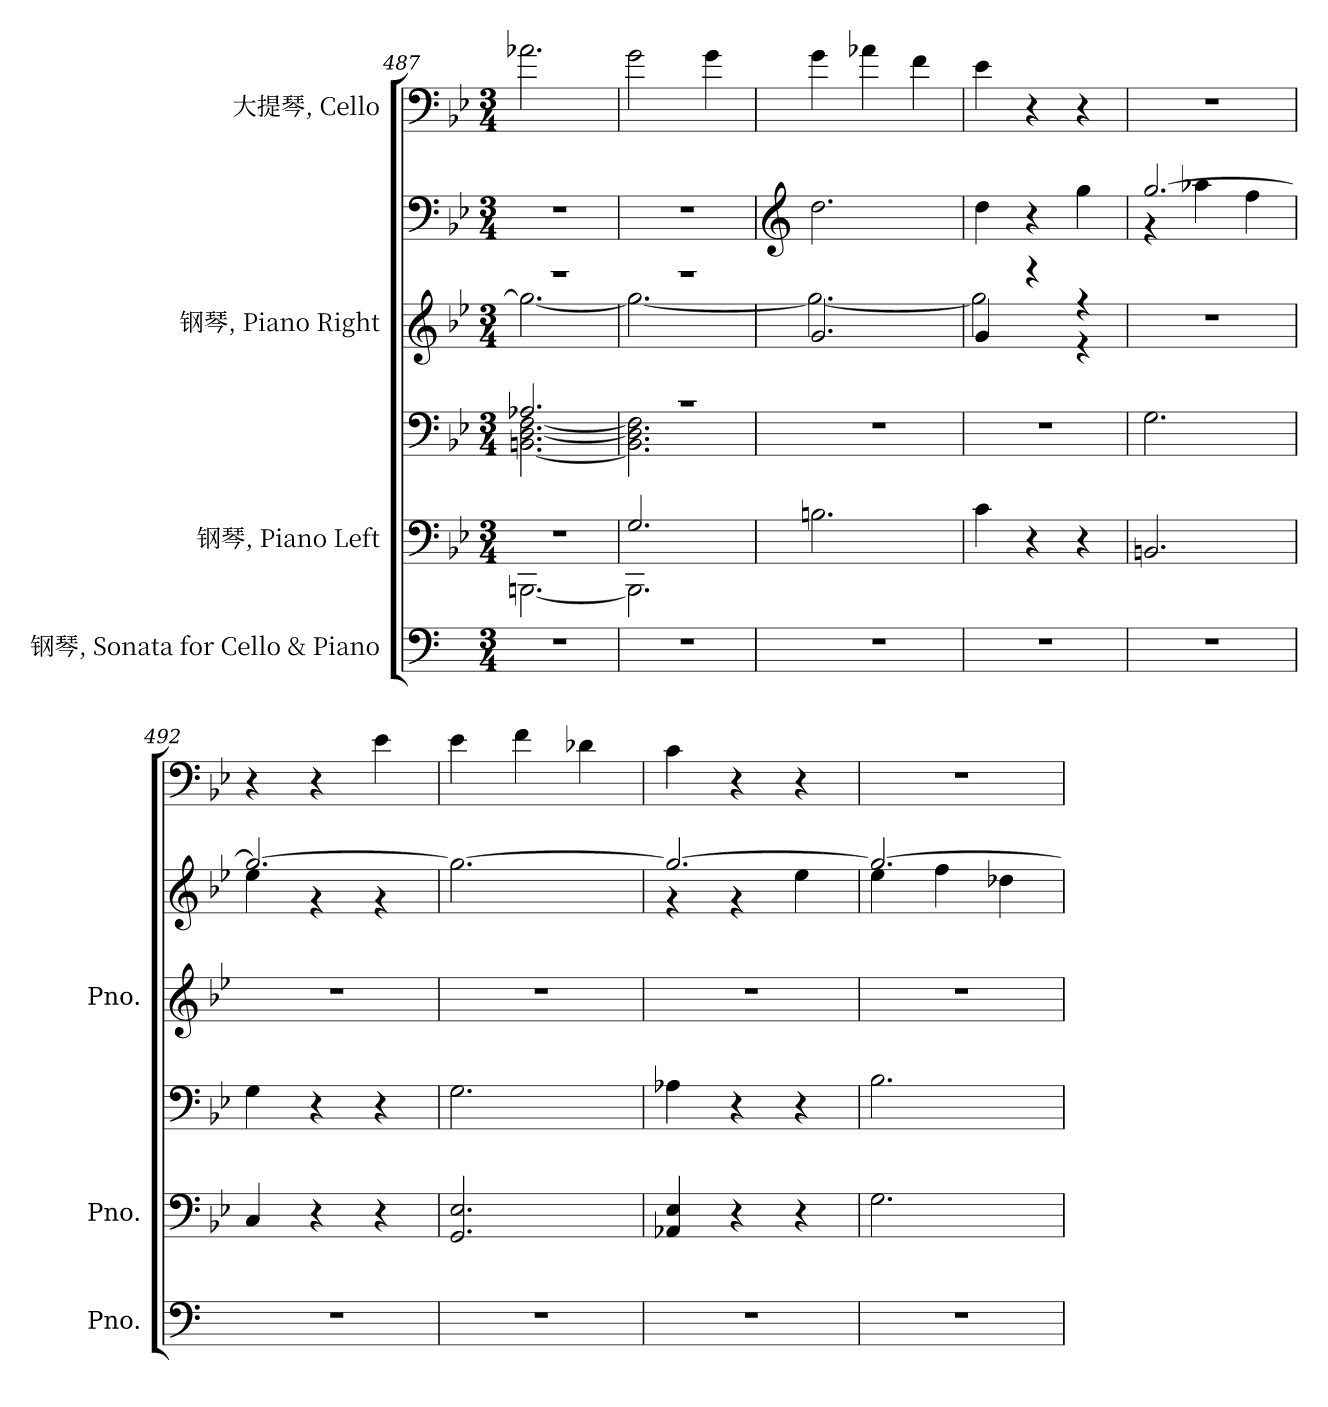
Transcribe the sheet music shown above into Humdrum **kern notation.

**kern	**kern	**kern	**kern	**kern	**kern
*part4	*part3	*part3	*part2	*part2	*part1
*staff6	*staff5	*staff4	*staff3	*staff2	*staff1
*I"钢琴, Sonata for Cello &amp; Piano	*I"钢琴, Piano Left	*	*I"钢琴, Piano Right	*	*I"大提琴, Cello
*I'Pno.	*I'Pno.	*	*I'Pno.	*	*
*clefF4	*clefF4	*clefF4	*clefG2	*clefF4	*clefF4
*k[]	*k[b-e-]	*k[b-e-]	*k[b-e-]	*k[b-e-]	*k[b-e-]
*M3/4	*M3/4	*M3/4	*M3/4	*M3/4	*M3/4
=487	=487	=487	=487	=487	=487
*	*^	*^	*^	*	*
2.r	2.r	[2.BBBn\	2.A-X/	[2.BBn\ [2.D\ [2.F\	2.r	2.gg\_	2.r	2.a-X\
=488	=488	=488	=488	=488	=488	=488	=488	=488
2.r	2.G/	2.BBB\]	2.r	2.BB\] 2.D\] 2.F\]	2.r	2.gg\_	2.r	2g\
.	.	.	.	.	.	.	.	4g\
*	*v	*v	*	*	*	*	*	*
*	*	*v	*v	*	*	*	*
=489	=489	=489	=489	=489	=489	=489
*	*	*	*	*	*clefG2	*
2.r	2.Bn\	2.r	2.g/	2.gg\_	2.dd\	4g\
.	.	.	.	.	.	4a-X\
.	.	.	.	.	.	4f\
=490	=490	=490	=490	=490	=490	=490
2.r	4c\	2.r	4g/	2gg\]	4dd\	4e-\
.	4r	.	4r	.	4r	4r
.	4r	.	4r	4r	4gg\	4r
*	*	*	*v	*v	*	*
=491	=491	=491	=491	=491	=491
*	*	*	*	*^	*
2.r	2.BBn/	2.G\	2.r	[2.gg/	4r	2.r
.	.	.	.	.	4aa-X\	.
.	.	.	.	.	4ff\	.
=492	=492	=492	=492	=492	=492	=492
2.r	4C/	4G\	2.r	2.gg/_	4ee-\	4r
.	4r	4r	.	.	4r	4r
.	4r	4r	.	.	4r	4e-\
*	*	*	*	*v	*v	*
!!LO:PB:g=z
=493	=493	=493	=493	=493	=493
2.r	2.GG/ 2.E-/	2.G\	2.r	2.gg\_	4e-\
.	.	.	.	.	4f\
.	.	.	.	.	4d-X\
=494	=494	=494	=494	=494	=494
*	*	*	*	*^	*
2.r	4AA-X/ 4E-/	4A-X\	2.r	2.gg/_	4r	4c\
.	4r	4r	.	.	4r	4r
.	4r	4r	.	.	4ee-\	4r
=495	=495	=495	=495	=495	=495	=495
2.r	2.G\	2.B-\	2.r	2.gg/_	4ee-\	2.r
.	.	.	.	.	4ff\	.
.	.	.	.	.	4dd-X\	.
*	*	*	*	*v	*v	*
=	=	=	=	=	=
*-	*-	*-	*-	*-	*-
